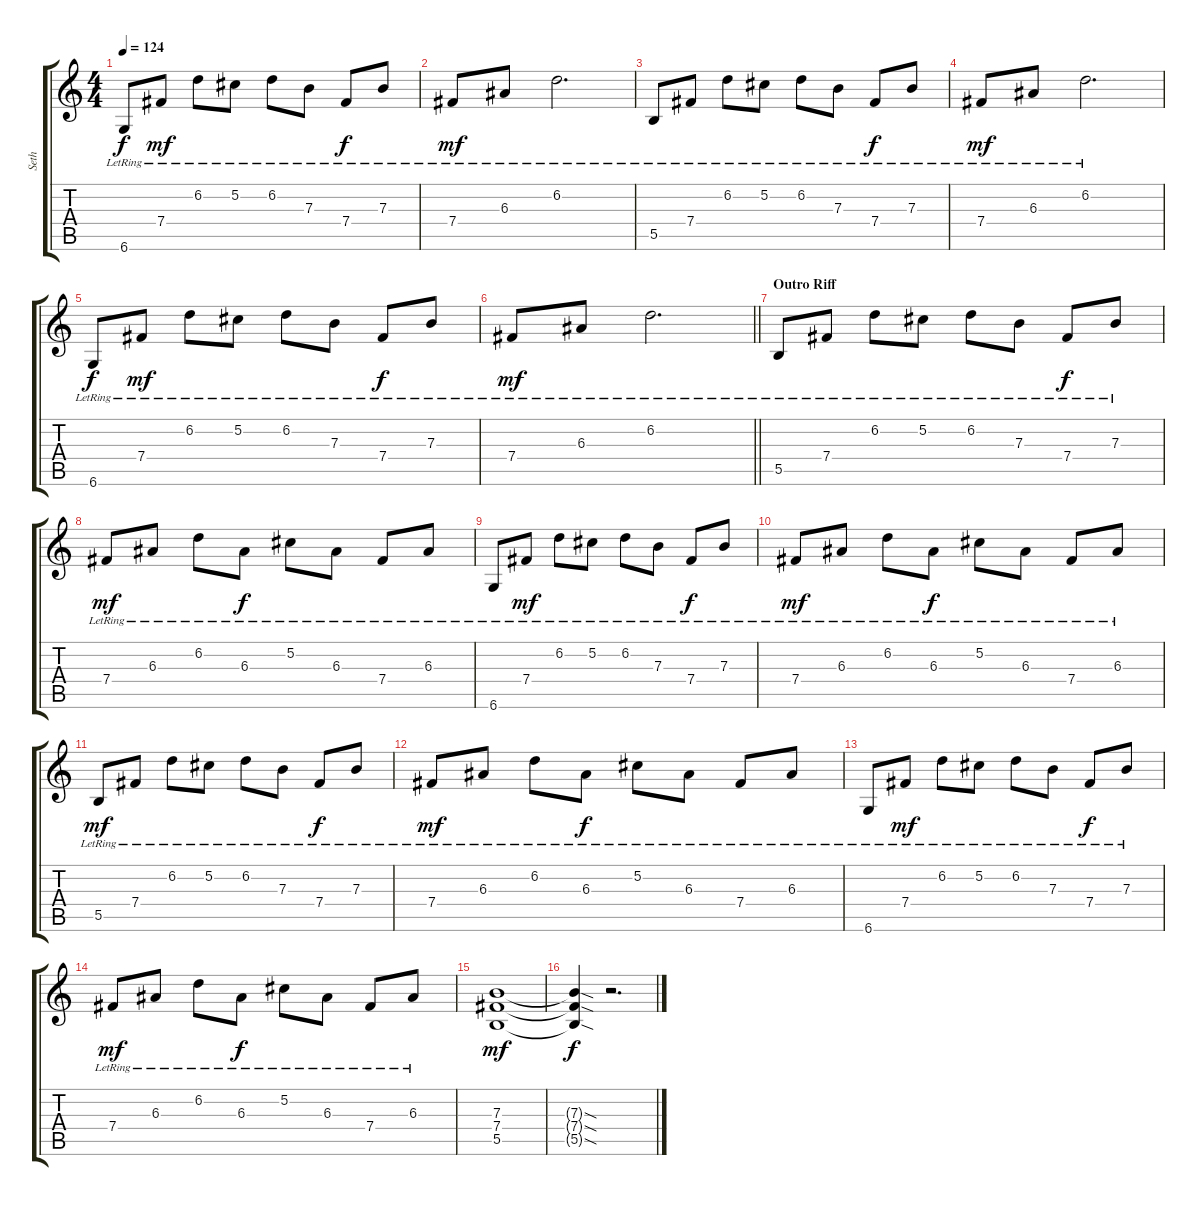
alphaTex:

\track ("Seth " "Seth ") {instrument overdrivenguitar}
\staff {score tabs}
\tuning (Db4 Ab3 E3 B2 Gb2 Db2) {hide}
\ts (4 4)
\tempo 124
\clef g2
\ks c
6.6{lr}.8{dy f} 7.4{lr}.8{dy mf} 6.2{lr}.8 5.2{lr}.8 6.2{lr}.8 7.3{lr}.8 7.4{lr}.8{dy f} 7.3{lr}.8 |
7.4{lr}.8{dy mf} 6.3{lr}.8 6.2{lr}.2{d} |
5.5{lr}.8 7.4{lr}.8 6.2{lr}.8 5.2{lr}.8 6.2{lr}.8 7.3{lr}.8 7.4{lr}.8{dy f} 7.3{lr}.8 |
7.4{lr}.8{dy mf} 6.3{lr}.8 6.2{lr}.2{d} |
6.6{lr}.8{dy f} 7.4{lr}.8{dy mf} 6.2{lr}.8 5.2{lr}.8 6.2{lr}.8 7.3{lr}.8 7.4{lr}.8{dy f} 7.3{lr}.8 |
\barLineRight lightlight
7.4{lr}.8{dy mf} 6.3{lr}.8 6.2{lr}.2{d} |
\section ("" "Outro Riff")
5.5{lr}.8 7.4{lr}.8 6.2{lr}.8 5.2{lr}.8 6.2{lr}.8 7.3{lr}.8 7.4{lr}.8{dy f} 7.3{lr}.8 |
7.4{lr}.8{dy mf} 6.3{lr}.8 6.2{lr}.8 6.3{lr}.8{dy f} 5.2{lr}.8 6.3{lr}.8 7.4{lr}.8 6.3{lr}.8 |
6.6{lr}.8 7.4{lr}.8{dy mf} 6.2{lr}.8 5.2{lr}.8 6.2{lr}.8 7.3{lr}.8 7.4{lr}.8{dy f} 7.3{lr}.8 |
7.4{lr}.8{dy mf} 6.3{lr}.8 6.2{lr}.8 6.3{lr}.8{dy f} 5.2{lr}.8 6.3{lr}.8 7.4{lr}.8 6.3{lr}.8 |
5.5{lr}.8{dy mf} 7.4{lr}.8 6.2{lr}.8 5.2{lr}.8 6.2{lr}.8 7.3{lr}.8 7.4{lr}.8{dy f} 7.3{lr}.8 |
7.4{lr}.8{dy mf} 6.3{lr}.8 6.2{lr}.8 6.3{lr}.8{dy f} 5.2{lr}.8 6.3{lr}.8 7.4{lr}.8 6.3{lr}.8 |
6.6{lr}.8 7.4{lr}.8{dy mf} 6.2{lr}.8 5.2{lr}.8 6.2{lr}.8 7.3{lr}.8 7.4{lr}.8{dy f} 7.3{lr}.8 |
7.4{lr}.8{dy mf} 6.3{lr}.8 6.2{lr}.8 6.3{lr}.8{dy f} 5.2{lr}.8 6.3{lr}.8 7.4{lr}.8 6.3{lr}.8 |
(7.3 7.4 5.5).1{dy mf} |
(7.3{sod t} 7.4{sod t} 5.5{sod t}).4{dy f} r.2{d}
